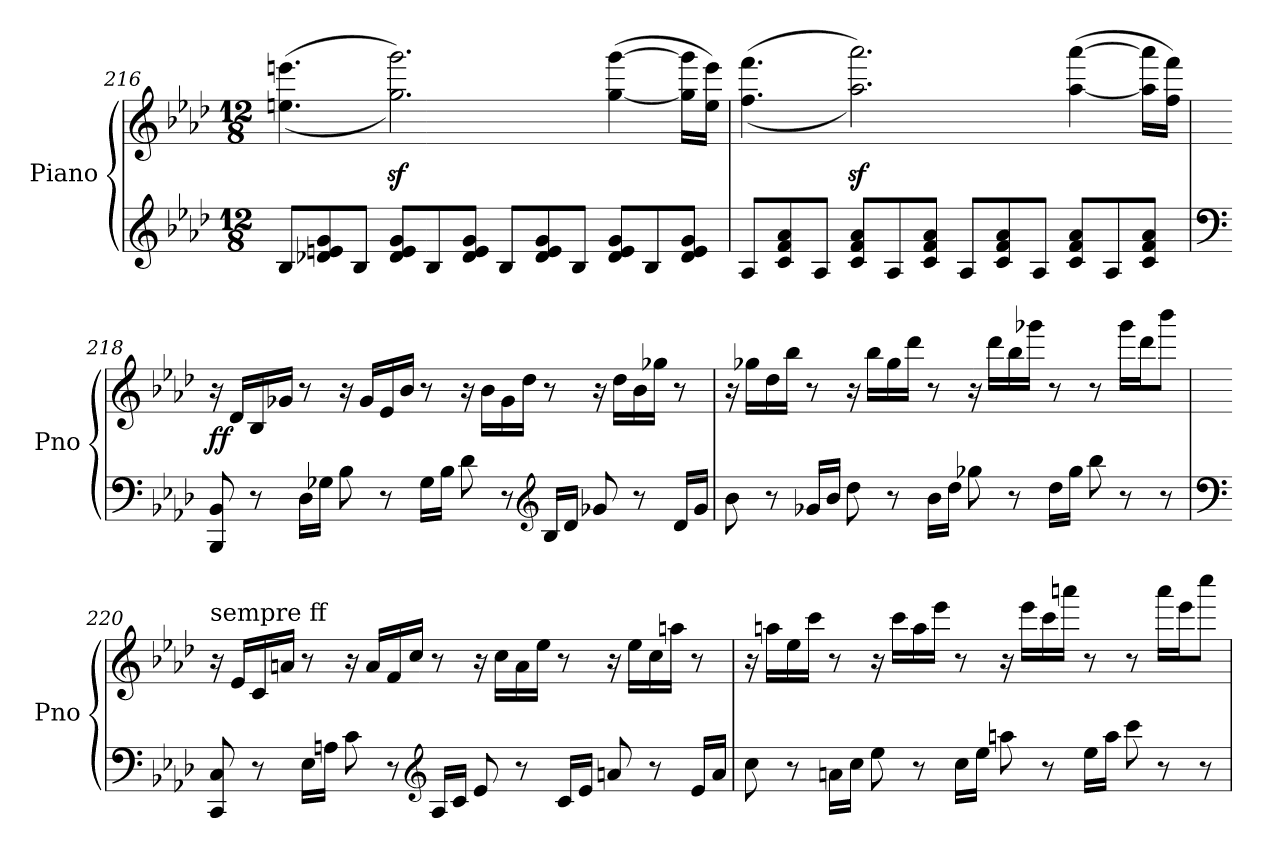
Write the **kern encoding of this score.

**kern	**kern	**dynam
*part1	*part1	*part1
*staff2	*staff1	*staff1/2
*I"Piano	*	*
*I'Pno	*	*
*clefG2	*clefG2	*
*k[b-e-a-d-]	*k[b-e-a-d-]	*
*A-:	*A-:	*
*M12/8	*M12/8	*
=216	=216	=216
8B-/L	(>(>4.een\ 4.eeen\	.
8d-X/ 8en/ 8g/	.	.
8B-/J	.	.
8d-/ 8e/ 8g/L	2.gg\z< 2.ggg\z<))	.
8B-/	.	.
8d-/ 8e/ 8g/J	.	.
8B-/L	.	.
8d-/ 8e/ 8g/	.	.
8B-/J	.	.
8d-/ 8e/ 8g/L	(>[4gg\ [4ggg\	.
8B-/	.	.
8d-/ 8e/ 8g/J	16gg\] 16ggg\]LL	.
.	16ee\ 16eee\JJ)	.
!!LO:LB:g=z
=217	=217	=217
8A-/L	(>(>4.ff\ 4.fff\	.
8c/ 8f/ 8a-/	.	.
8A-/J	.	.
8c/ 8f/ 8a-/L	2.aa-\z< 2.aaa-\z<))	.
8A-/	.	.
8c/ 8f/ 8a-/J	.	.
8A-/L	.	.
8c/ 8f/ 8a-/	.	.
8A-/J	.	.
8c/ 8f/ 8a-/L	(>[4aa-\ [4aaa-\	.
8A-/	.	.
8c/ 8f/ 8a-/J	16aa-\] 16aaa-\]LL	.
.	16ff\ 16fff\JJ)	.
!!LO:LB:g=z
=218	=218	=218
*clefF4	*	*
!	!	!LO:DY:b
8BBB-/ 8BB-/	16r	ff
.	16d-/LL	.
8r	16B-/	.
.	16g-X/JJ	.
16D-\LL	8r	.
16G-X\JJ	.	.
8B-\	16r	.
.	16g-/LL	.
8r	16e-/	.
.	16b-/JJ	.
16G-\LL	8r	.
16B-\JJ	.	.
8d-\	16r	.
.	16b-\LL	.
8r	16g-\	.
.	16dd-\JJ	.
*clefG2	*	*
16B-/LL	8r	.
16d-/JJ	.	.
8g-X/	16r	.
.	16dd-\LL	.
8r	16b-\	.
.	16gg-X\JJ	.
16d-/LL	8r	.
16g-/JJ	.	.
!!LO:LB:g=z
=219	=219	=219
8b-\	16r	.
.	16gg-X\LL	.
8r	16dd-\	.
.	16bb-\JJ	.
16g-X/LL	8r	.
16b-/JJ	.	.
8dd-\	16r	.
.	16bb-\LL	.
8r	16gg-\	.
.	16ddd-\JJ	.
16b-\LL	8r	.
16dd-\JJ	.	.
8gg-X\	16r	.
.	16ddd-\LL	.
8r	16bb-\	.
.	16ggg-X\JJ	.
16dd-\LL	8r	.
16gg-\JJ	.	.
8bb-\	8r	.
8r	16ggg-\LL	.
.	16ddd-\J	.
8r	8bbb-\J	.
!!LO:LB:g=z
=220	=220	=220
*clefF4	*	*
!	!LO:TX:a:t=sempre ff	!
8CC/ 8C/	16r	.
.	16e-/LL	.
8r	16c/	.
.	16an/JJ	.
16E-\LL	8r	.
16An\JJ	.	.
8c\	16r	.
.	16a/LL	.
8r	16f/	.
.	16cc/JJ	.
*clefG2	*	*
16A/LL	8r	.
16c/JJ	.	.
8e-/	16r	.
.	16cc\LL	.
8r	16a\	.
.	16ee-\JJ	.
16c/LL	8r	.
16e-/JJ	.	.
8an/	16r	.
.	16ee-\LL	.
8r	16cc\	.
.	16aan\JJ	.
16e-/LL	8r	.
16a/JJ	.	.
!!LO:PB:g=z
=221	=221	=221
8cc\	16r	.
.	16aan\LL	.
8r	16ee-\	.
.	16ccc\JJ	.
16an\LL	8r	.
16cc\JJ	.	.
8ee-\	16r	.
.	16ccc\LL	.
8r	16aa\	.
.	16eee-\JJ	.
16cc\LL	8r	.
16ee-\JJ	.	.
8aan\	16r	.
.	16eee-\LL	.
8r	16ccc\	.
.	16aaan\JJ	.
16ee-\LL	8r	.
16aa\JJ	.	.
8ccc\	8r	.
8r	16aaa\LL	.
.	16eee-\J	.
8r	8cccc\J	.
=	=	=
*-	*-	*-
